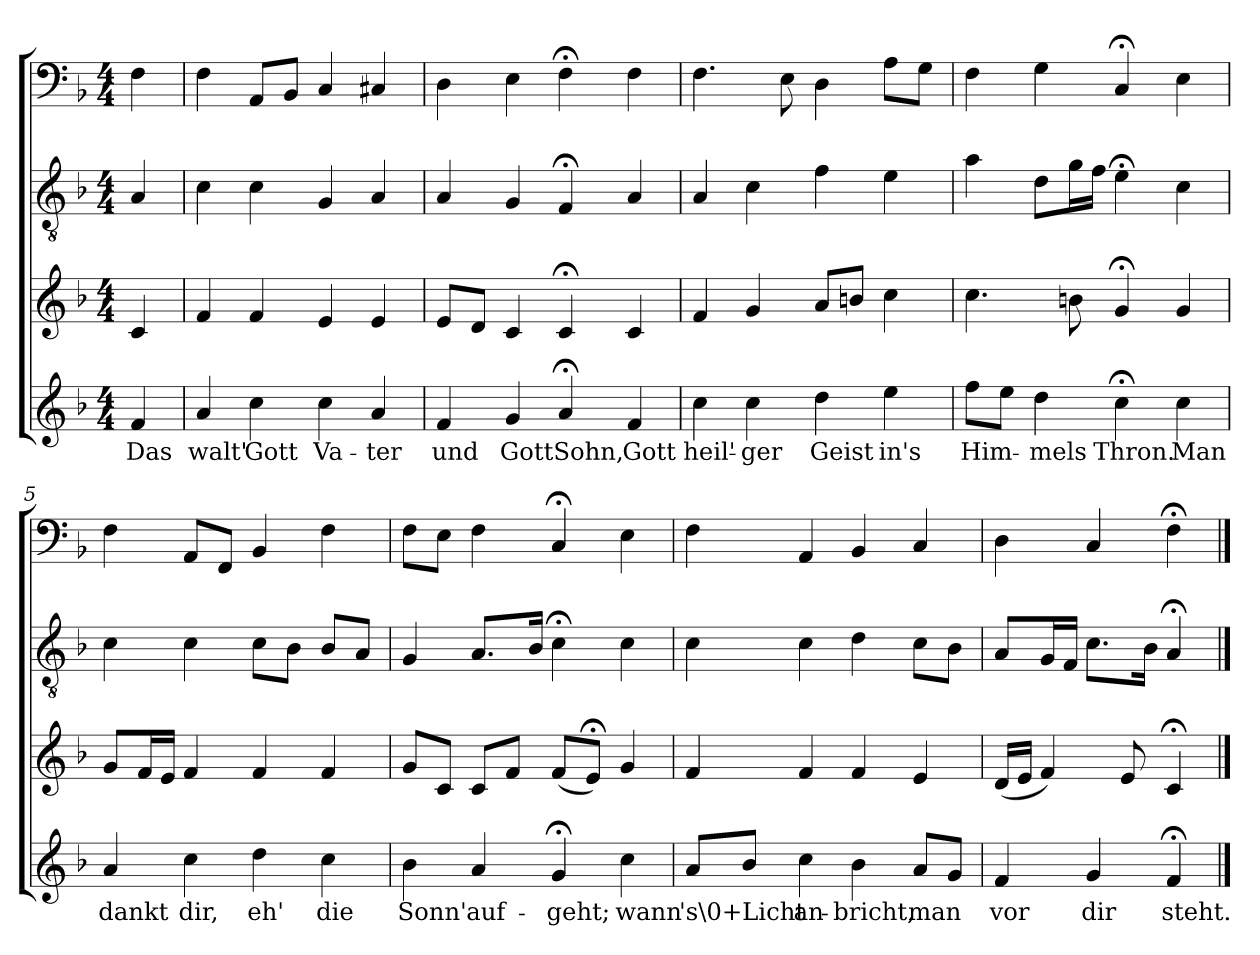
**kern	**text	**kern	**kern	**kern
*part4	*part4	*part3	*part2	*part1
*staff4	*staff4	*staff3	*staff2	*staff1
*clefG2	*	*clefG2	*clefGv2	*clefF4
*k[b-]	*	*k[b-]	*k[b-]	*k[b-]
*F:	*	*F:	*F:	*F:
*M4/4	*	*M4/4	*M4/4	*M4/4
=	=	=	=	=
4f	Das	4c	4A	4F
=1	=1	=1	=1	=1
4a	walt'	4f	4c	4F
4cc	Gott	4f	4c	8AAL
.	.	.	.	8BB-J
4cc	Va-	4e	4G	4C
4a	-ter	4e	4A	4C#X
=2	=2	=2	=2	=2
4f	und	8eL	4A	4D
.	.	8dJ	.	.
4g	Gott	4c	4G	4E
4a;<	Sohn,	4c;<	4F;<	4F;<
4f	Gott	4c	4A	4F
=3	=3	=3	=3	=3
4cc	heil'-	4f	4A	4.F
4cc	-ger	4g	4c	.
.	.	.	.	8E
4dd	Geist	8aL	4f	4D
.	.	8bnJ	.	.
4ee	in's	4cc	4e	8AL
.	.	.	.	8GJ
=4	=4	=4	=4	=4
8ffL	Him-	4.cc	4a	4F
8eeJ	.	.	.	.
4dd	-mels	.	8dL	4G
.	.	8bn	16gL	.
.	.	.	16fJJ	.
4cc;<	Thron.	4g;<	4e;<	4C;<
4cc	Man	4g	4c	4E
=5	=5	=5	=5	=5
4a	dankt	8gL	4c	4F
.	.	16fL	.	.
.	.	16eJJ	.	.
4cc	dir,	4f	4c	8AAL
.	.	.	.	8FFJ
4dd	eh'	4f	8cL	4BB-
.	.	.	8B-J	.
4cc	die	4f	8B-L	4F
.	.	.	8AJ	.
=6	=6	=6	=6	=6
4b-	Sonn'	8gL	4G	8FL
.	.	8cJ	.	8EJ
4a	auf-	8cL	8.AL	4F
.	.	8fJ	.	.
.	.	.	16B-Jk	.
4g;<	-geht;	(8fL	4c;<	4C;<
.	.	8e;<J)	.	.
4cc	wann	4g	4c	4E
=7	=7	=7	=7	=7
8aL	's\0+Licht	4f	4c	4F
8b-J	.	.	.	.
4cc	an-	4f	4c	4AA
4b-	-bricht,	4f	4d	4BB-
8aL	man	4e	8cL	4C
8gJ	.	.	8B-J	.
=8	=8	=8	=8	=8
4f	vor	(16dLL	8AL	4D
.	.	16eJJ	.	.
.	.	4f)	16GL	.
.	.	.	16FJJ	.
4g	dir	.	8.cL	4C
.	.	8e	.	.
.	.	.	16B-Jk	.
4f;<	steht.	4c;<	4A;<	4F;<
==	==	==	==	==
*-	*-	*-	*-	*-
